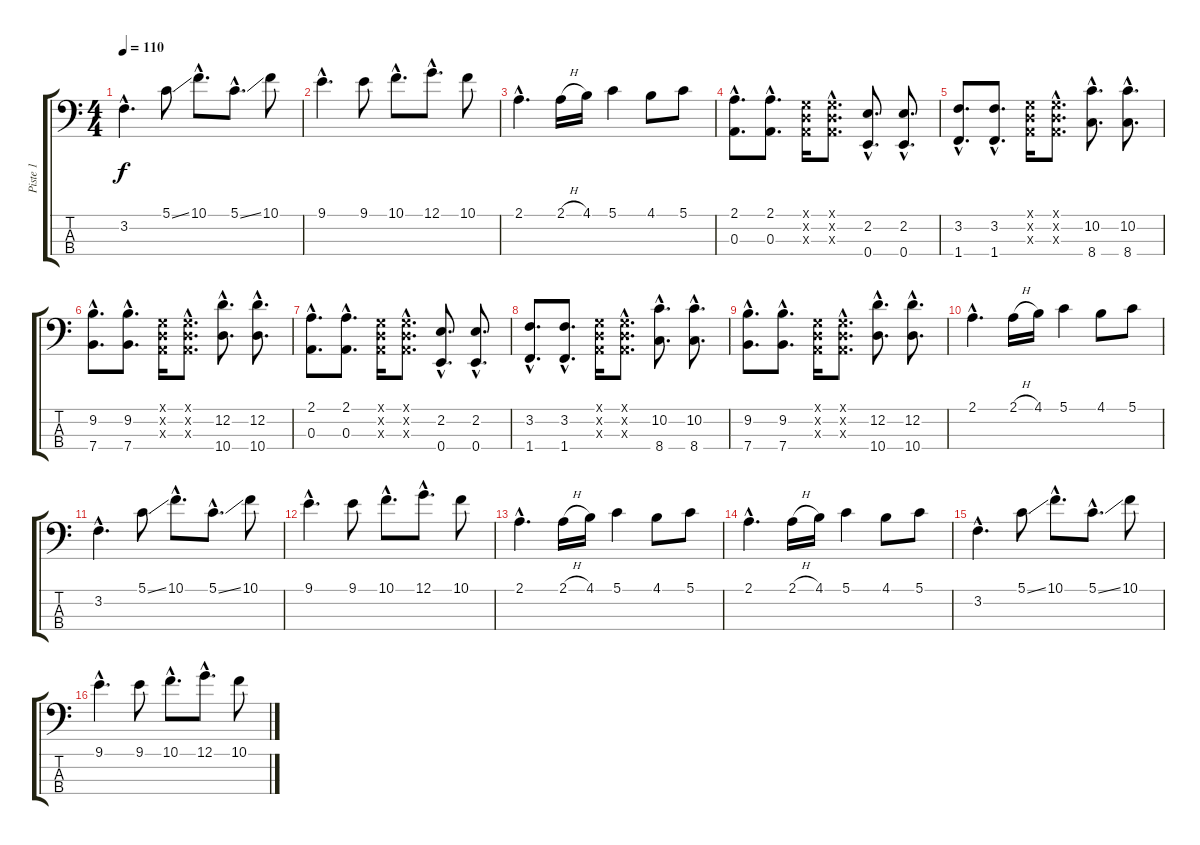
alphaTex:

\track ("Piste 1" "Piste 1") {instrument electricbasspick}
\staff {score tabs}
\tuning (G2 D2 A1 E1) {hide}
\ts (4 4)
\tempo 110
\clef f4
\ks c
3.2{hac}.4{d dy f} 5.1{ss}.8 10.1{hac}.8{d} 5.1{ss hac}.8{d} 10.1.8 |
9.1{hac}.4{d} 9.1.8 10.1{hac}.8{d} 12.1{hac}.8{d} 10.1.8 |
2.1{hac}.4{d} 2.1{h}.16 4.1.16 5.1.4 4.1.8 5.1.8 |
(2.1{hac} 0.3{hac}).8{d} (2.1{hac} 0.3{hac}).8{d} (0.1{x} 0.2{x} 0.3{x}).16 (0.1{hac x} 0.2{hac x} 0.3{hac x}).8{d} (2.2{hac} 0.4{hac}).8{d} (2.2{hac} 0.4{hac}).8{d} |
(3.2{hac} 1.4{hac}).8{d} (3.2{hac} 1.4{hac}).8{d} (0.1{x} 0.2{x} 0.3{x}).16 (0.1{hac x} 0.2{hac x} 0.3{hac x}).8{d} (10.2{hac} 8.4{hac}).8{d} (10.2{hac} 8.4{hac}).8{d} |
(9.2{hac} 7.4{hac}).8{d} (9.2{hac} 7.4{hac}).8{d} (0.1{x} 0.2{x} 0.3{x}).16 (0.1{hac x} 0.2{hac x} 0.3{hac x}).8{d} (12.2{hac} 10.4{hac}).8{d} (12.2{hac} 10.4{hac}).8{d} |
(2.1{hac} 0.3{hac}).8{d} (2.1{hac} 0.3{hac}).8{d} (0.1{x} 0.2{x} 0.3{x}).16 (0.1{hac x} 0.2{hac x} 0.3{hac x}).8{d} (2.2{hac} 0.4{hac}).8{d} (2.2{hac} 0.4{hac}).8{d} |
(3.2{hac} 1.4{hac}).8{d} (3.2{hac} 1.4{hac}).8{d} (0.1{x} 0.2{x} 0.3{x}).16 (0.1{hac x} 0.2{hac x} 0.3{hac x}).8{d} (10.2{hac} 8.4{hac}).8{d} (10.2{hac} 8.4{hac}).8{d} |
(9.2{hac} 7.4{hac}).8{d} (9.2{hac} 7.4{hac}).8{d} (0.1{x} 0.2{x} 0.3{x}).16 (0.1{hac x} 0.2{hac x} 0.3{hac x}).8{d} (12.2{hac} 10.4{hac}).8{d} (12.2{hac} 10.4{hac}).8{d} |
2.1{hac}.4{d} 2.1{h}.16 4.1.16 5.1.4 4.1.8 5.1.8 |
3.2{hac}.4{d} 5.1{ss}.8 10.1{hac}.8{d} 5.1{ss hac}.8{d} 10.1.8 |
9.1{hac}.4{d} 9.1.8 10.1{hac}.8{d} 12.1{hac}.8{d} 10.1.8 |
2.1{hac}.4{d} 2.1{h}.16 4.1.16 5.1.4 4.1.8 5.1.8 |
2.1{hac}.4{d} 2.1{h}.16 4.1.16 5.1.4 4.1.8 5.1.8 |
3.2{hac}.4{d} 5.1{ss}.8 10.1{hac}.8{d} 5.1{ss hac}.8{d} 10.1.8 |
9.1{hac}.4{d} 9.1.8 10.1{hac}.8{d} 12.1{hac}.8{d} 10.1.8
